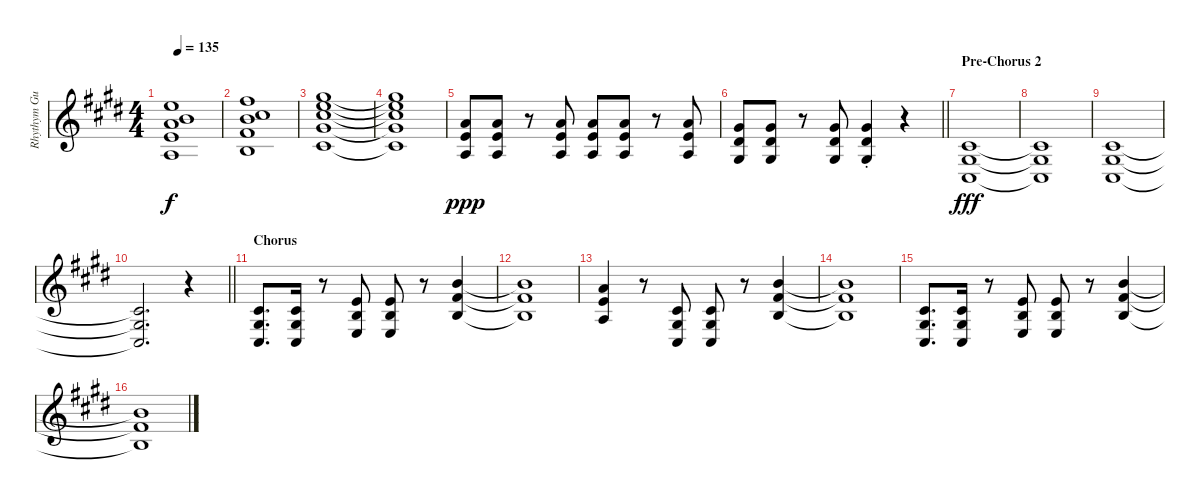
\track ("Rhythym Guitar (R)" "Rhythym Gu") {instrument distortionguitar}
\staff {score}
\tuning (Eb4 Bb3 Gb3 Db3 Ab2 Db2) {hide}
\ts (4 4)
\tempo 135
\clef g2
\ks c#minor
(1.1 1.2 3.3 3.4 1.5).1{bd 120 dy f} |
(3.1 3.2 5.3 5.4 3.5).1{bd 120} |
(5.1 6.2 7.3 7.4 5.5).1{bd 120} |
(5.1{t} 6.2{t} 7.3{t} 7.4{t} 5.5{t}).1 |
(8.4 8.5 8.6).8{dy ppp instrument distortionguitar} (8.4 8.5 8.6).8 r.8 (8.4 8.5 8.6).8 (8.4 8.5 8.6).8 (8.4 8.5 8.6).8 r.8 (8.4 8.5 8.6).8 |
\barLineRight lightlight
(7.4 7.5 7.6).8 (7.4 7.5 7.6).8 r.8 (7.4 7.5 7.6).8 (7.4{st} 7.5{st} 7.6).4 r.4 |
\section ("" "Pre-Chorus 2")
(0.4 0.5 0.6).1{dy fff} |
(0.4{t} 0.5{t} 0.6{t}).1 |
(0.4 0.5 0.6).1 |
\barLineRight lightlight
(0.4{t} 0.5{t} 0.6{t}).2{d} r.4 |
\section ("" "Chorus")
(0.4 0.5 0.6).8{d} (0.4 0.5 0.6).16 r.8 (3.4 3.5 3.6).8 (3.4 3.5 3.6).8 r.8 (5.3 5.4 3.5).4 |
(5.3{t} 5.4{t} 3.5{t}).1 |
(3.3 3.4 1.5).4 r.8 (0.4 0.5 0.6).8 (0.4 0.5 0.6).8 r.8 (5.3 5.4 3.5).4 |
(5.3{t} 5.4{t} 3.5{t}).1 |
(0.4 0.5 0.6).8{d} (0.4 0.5 0.6).16 r.8 (3.4 3.5 3.6).8 (3.4 3.5 3.6).8 r.8 (5.3 5.4 3.5).4 |
(5.3{t} 5.4{t} 3.5{t}).1
